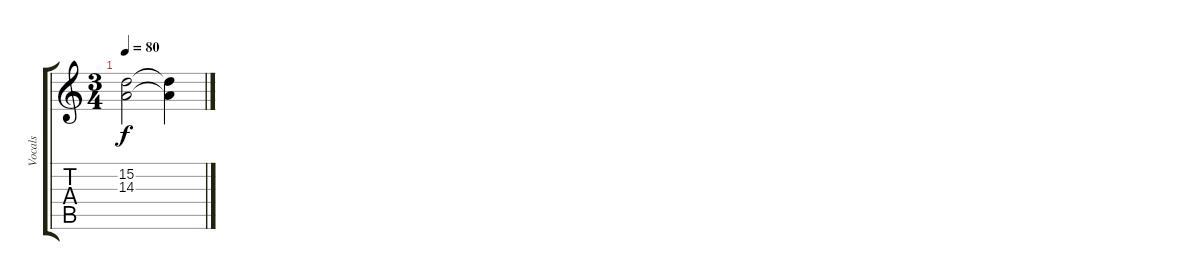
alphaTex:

\track ("Vocals" "Vocals") {instrument violin}
\staff {score tabs}
\tuning (E4 B3 G3 D3 A2 E2) {hide}
\ts (3 4)
\section ("" "")
\tempo 80
\clef g2
\ks c
(15.2 14.3).2{dy f} (15.2{t} 14.3{t}).4
